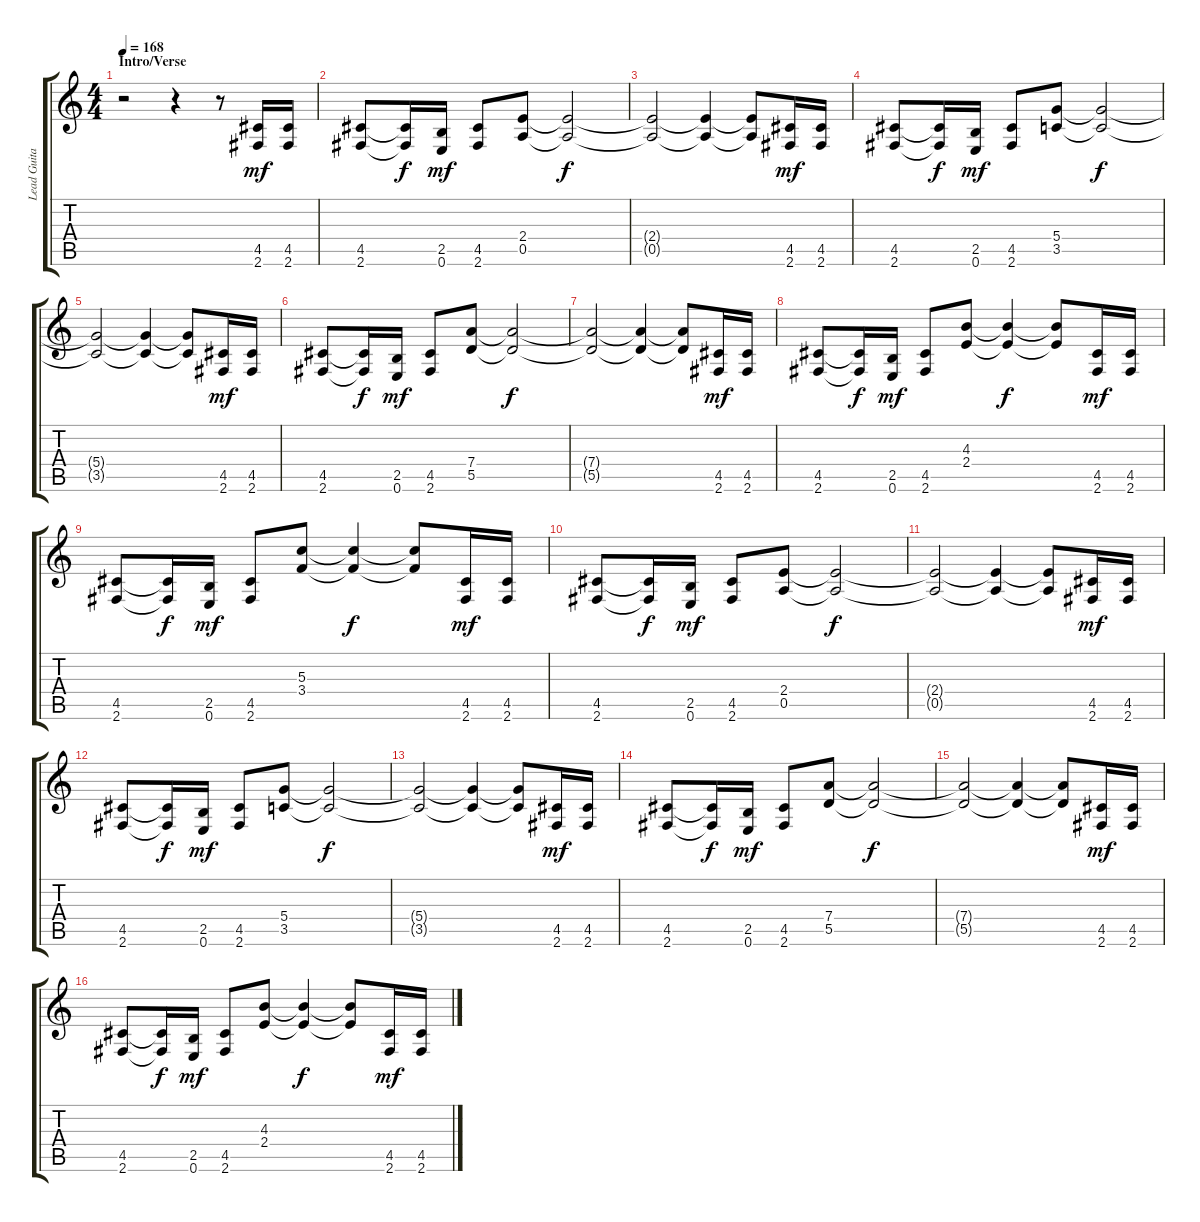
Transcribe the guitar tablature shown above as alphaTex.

\track ("Lead Guitar II (Chris Poland)" "Lead Guita") {instrument distortionguitar}
\staff {score tabs}
\tuning (E4 B3 G3 D3 A2 E2) {hide}
\ts (4 4)
\section ("" "Intro/Verse")
\tempo 168
\clef g2
\ks c
r.2{dy mf instrument distortionguitar} r.4 r.8 (4.5 2.6).16 (4.5 2.6).16 |
(4.5 2.6).8 (4.5{t} 2.6{t}).16{dy f} (2.5 0.6).16{dy mf} (4.5 2.6).8 (2.4 0.5).8 (2.4{t} 0.5{t}).2{dy f} |
(2.4{t} 0.5{t}).2 (2.4{t} 0.5{t}).4 (2.4{t} 0.5{t}).8 (4.5 2.6).16{dy mf} (4.5 2.6).16 |
(4.5 2.6).8 (4.5{t} 2.6{t}).16{dy f} (2.5 0.6).16{dy mf} (4.5 2.6).8 (5.4 3.5).8 (5.4{t} 3.5{t}).2{dy f} |
(5.4{t} 3.5{t}).2 (5.4{t} 3.5{t}).4 (5.4{t} 3.5{t}).8 (4.5 2.6).16{dy mf} (4.5 2.6).16 |
(4.5 2.6).8 (4.5{t} 2.6{t}).16{dy f} (2.5 0.6).16{dy mf} (4.5 2.6).8 (7.4 5.5).8 (7.4{t} 5.5{t}).2{dy f} |
(7.4{t} 5.5{t}).2 (7.4{t} 5.5{t}).4 (7.4{t} 5.5{t}).8 (4.5 2.6).16{dy mf} (4.5 2.6).16 |
(4.5 2.6).8 (4.5{t} 2.6{t}).16{dy f} (2.5 0.6).16{dy mf} (4.5 2.6).8 (4.3 2.4).8 (4.3{t} 2.4{t}).4{dy f} (4.3{t} 2.4{t}).8 (4.5 2.6).16{dy mf} (4.5 2.6).16 |
(4.5 2.6).8 (4.5{t} 2.6{t}).16{dy f} (2.5 0.6).16{dy mf} (4.5 2.6).8 (5.3 3.4).8 (5.3{t} 3.4{t}).4{dy f} (5.3{t} 3.4{t}).8 (4.5 2.6).16{dy mf} (4.5 2.6).16 |
(4.5 2.6).8 (4.5{t} 2.6{t}).16{dy f} (2.5 0.6).16{dy mf} (4.5 2.6).8 (2.4 0.5).8 (2.4{t} 0.5{t}).2{dy f} |
(2.4{t} 0.5{t}).2 (2.4{t} 0.5{t}).4 (2.4{t} 0.5{t}).8 (4.5 2.6).16{dy mf} (4.5 2.6).16 |
(4.5 2.6).8 (4.5{t} 2.6{t}).16{dy f} (2.5 0.6).16{dy mf} (4.5 2.6).8 (5.4 3.5).8 (5.4{t} 3.5{t}).2{dy f} |
(5.4{t} 3.5{t}).2 (5.4{t} 3.5{t}).4 (5.4{t} 3.5{t}).8 (4.5 2.6).16{dy mf} (4.5 2.6).16 |
(4.5 2.6).8 (4.5{t} 2.6{t}).16{dy f} (2.5 0.6).16{dy mf} (4.5 2.6).8 (7.4 5.5).8 (7.4{t} 5.5{t}).2{dy f} |
(7.4{t} 5.5{t}).2 (7.4{t} 5.5{t}).4 (7.4{t} 5.5{t}).8 (4.5 2.6).16{dy mf} (4.5 2.6).16 |
(4.5 2.6).8 (4.5{t} 2.6{t}).16{dy f} (2.5 0.6).16{dy mf} (4.5 2.6).8 (4.3 2.4).8 (4.3{t} 2.4{t}).4{dy f} (4.3{t} 2.4{t}).8 (4.5 2.6).16{dy mf} (4.5 2.6).16
